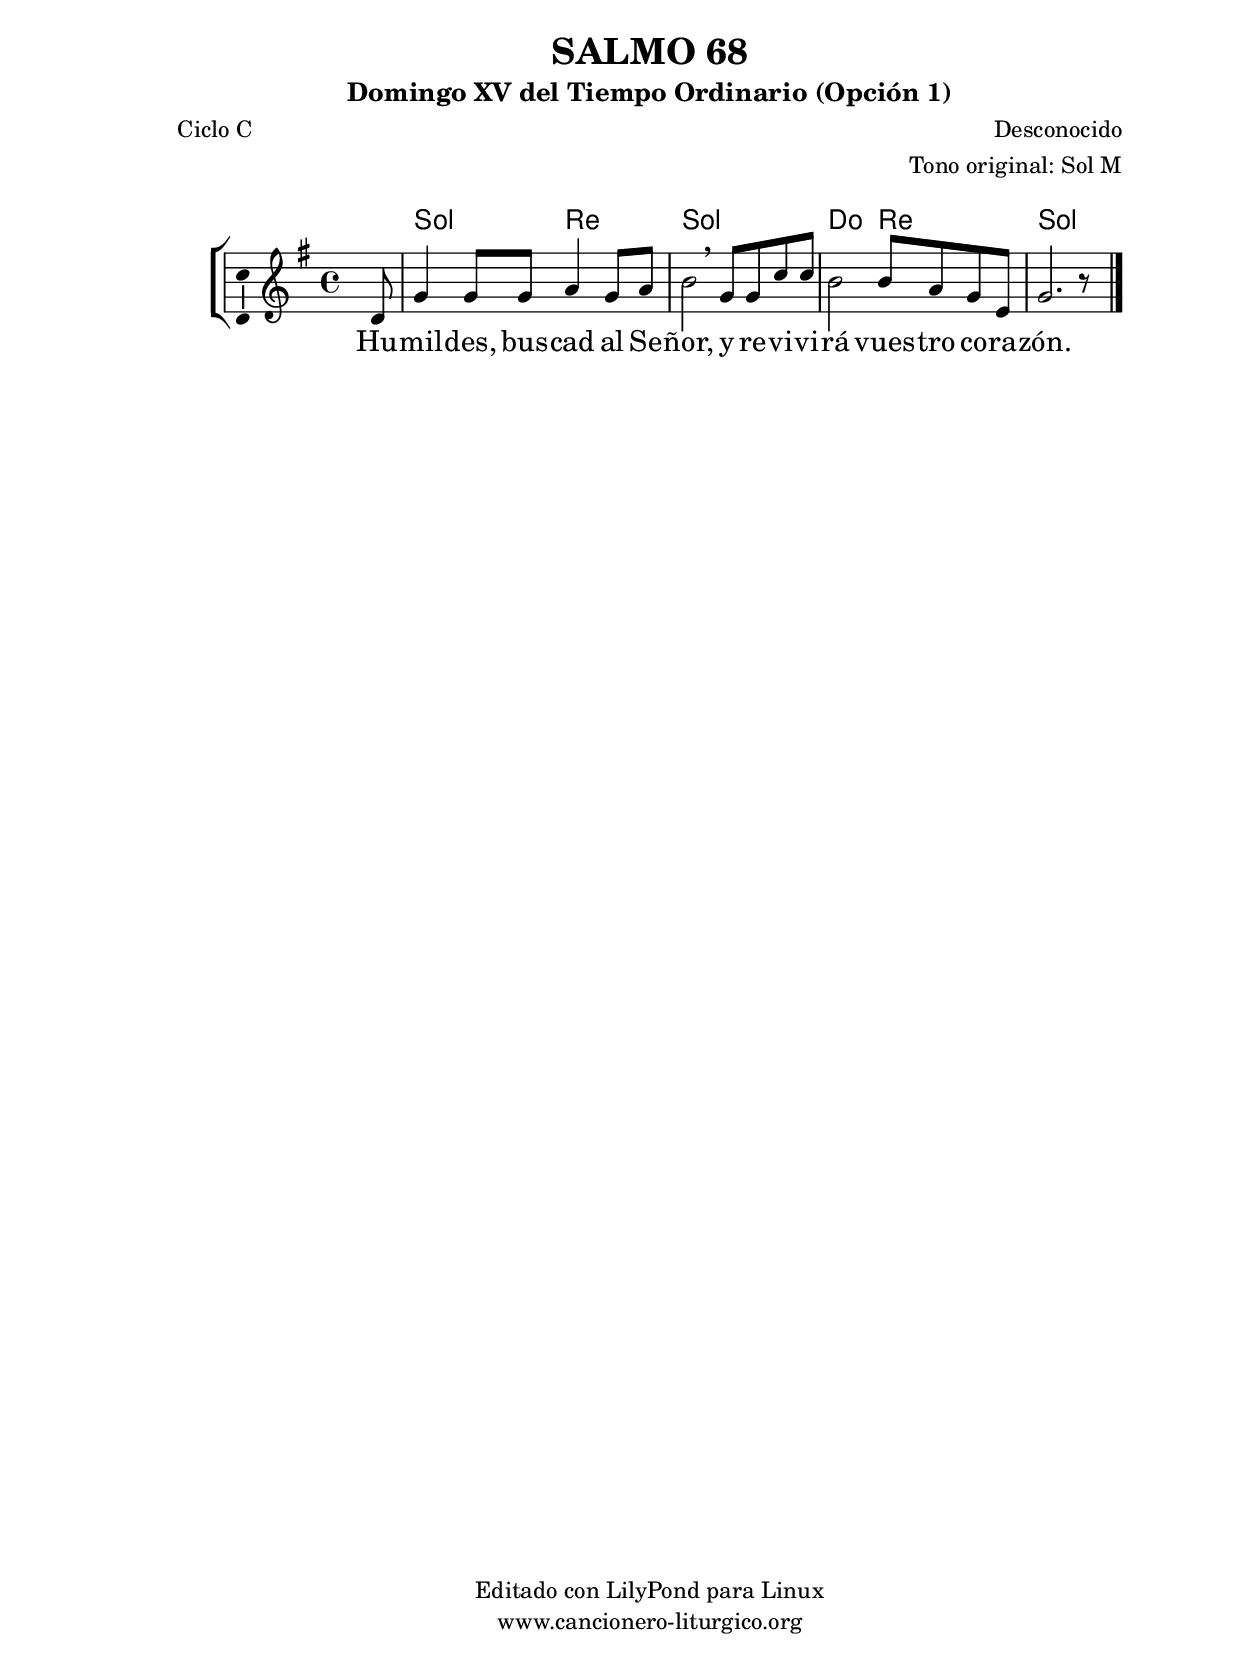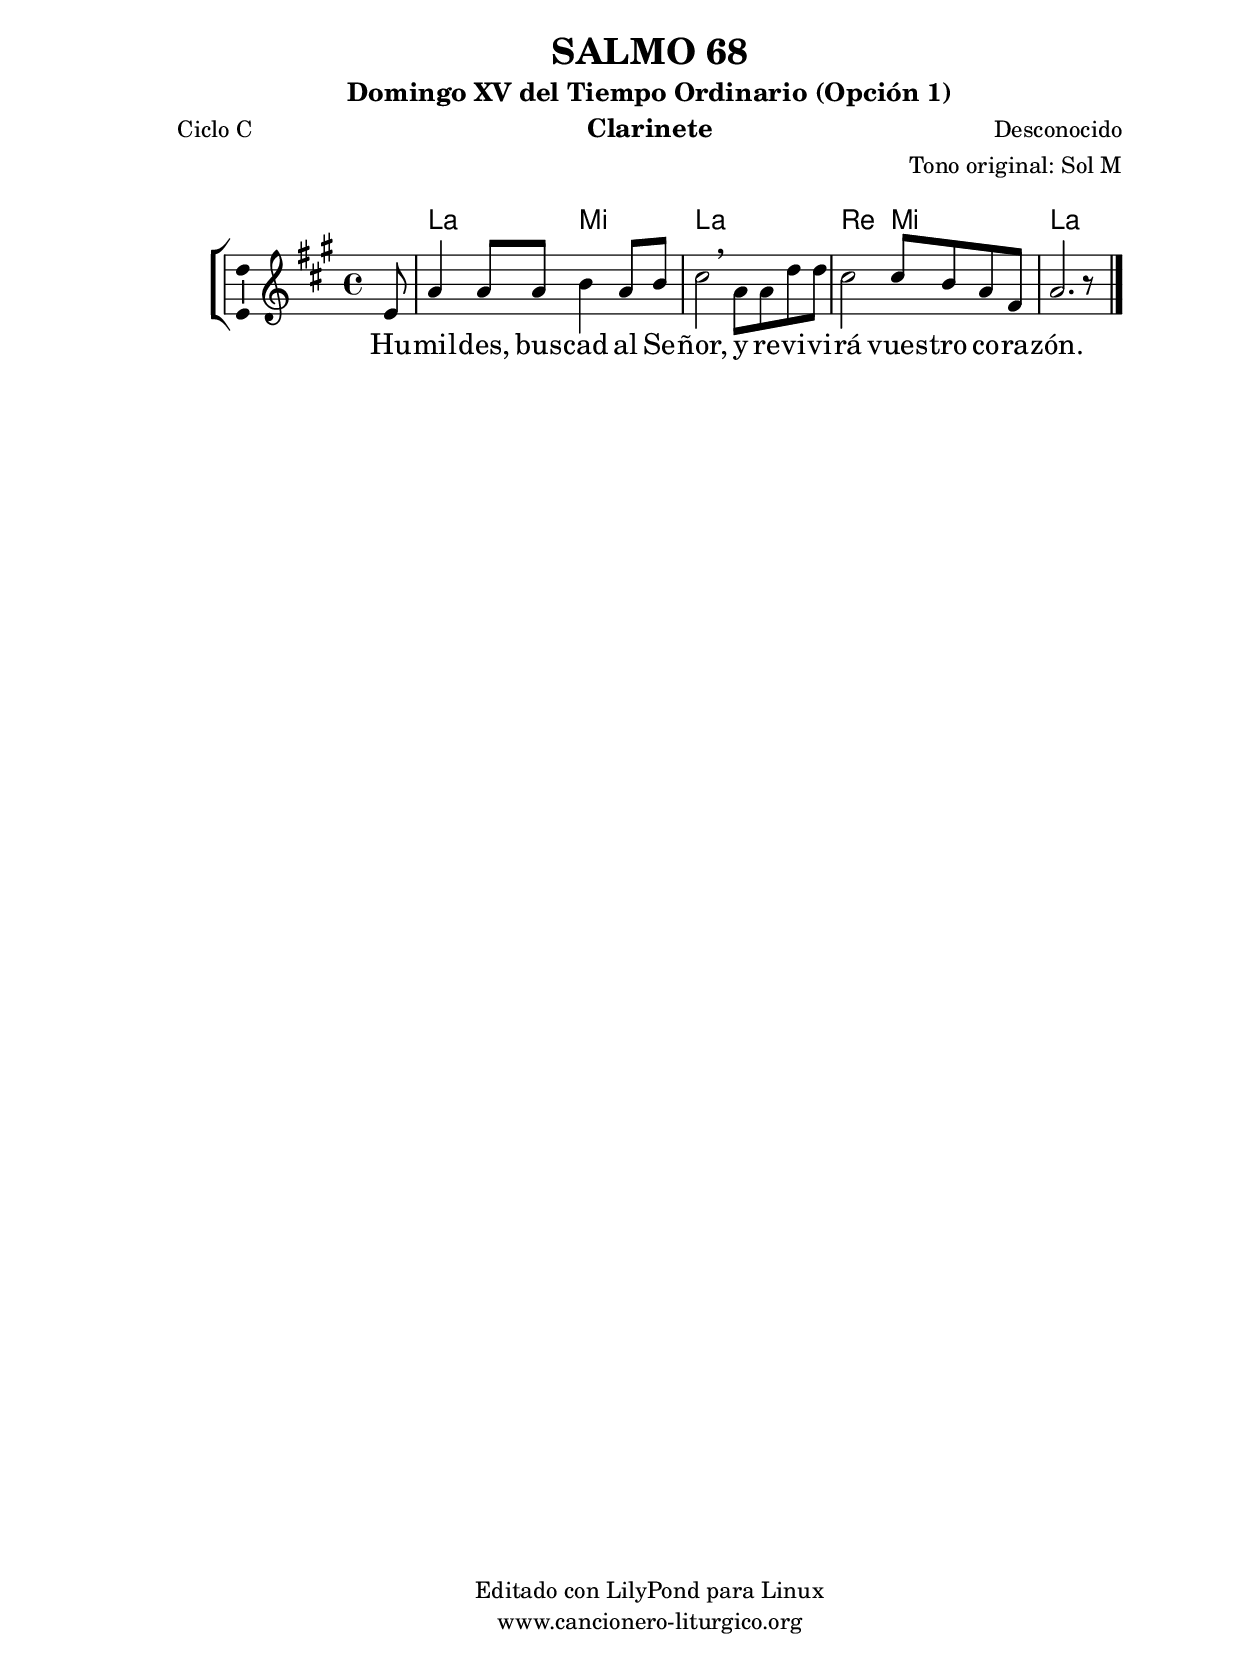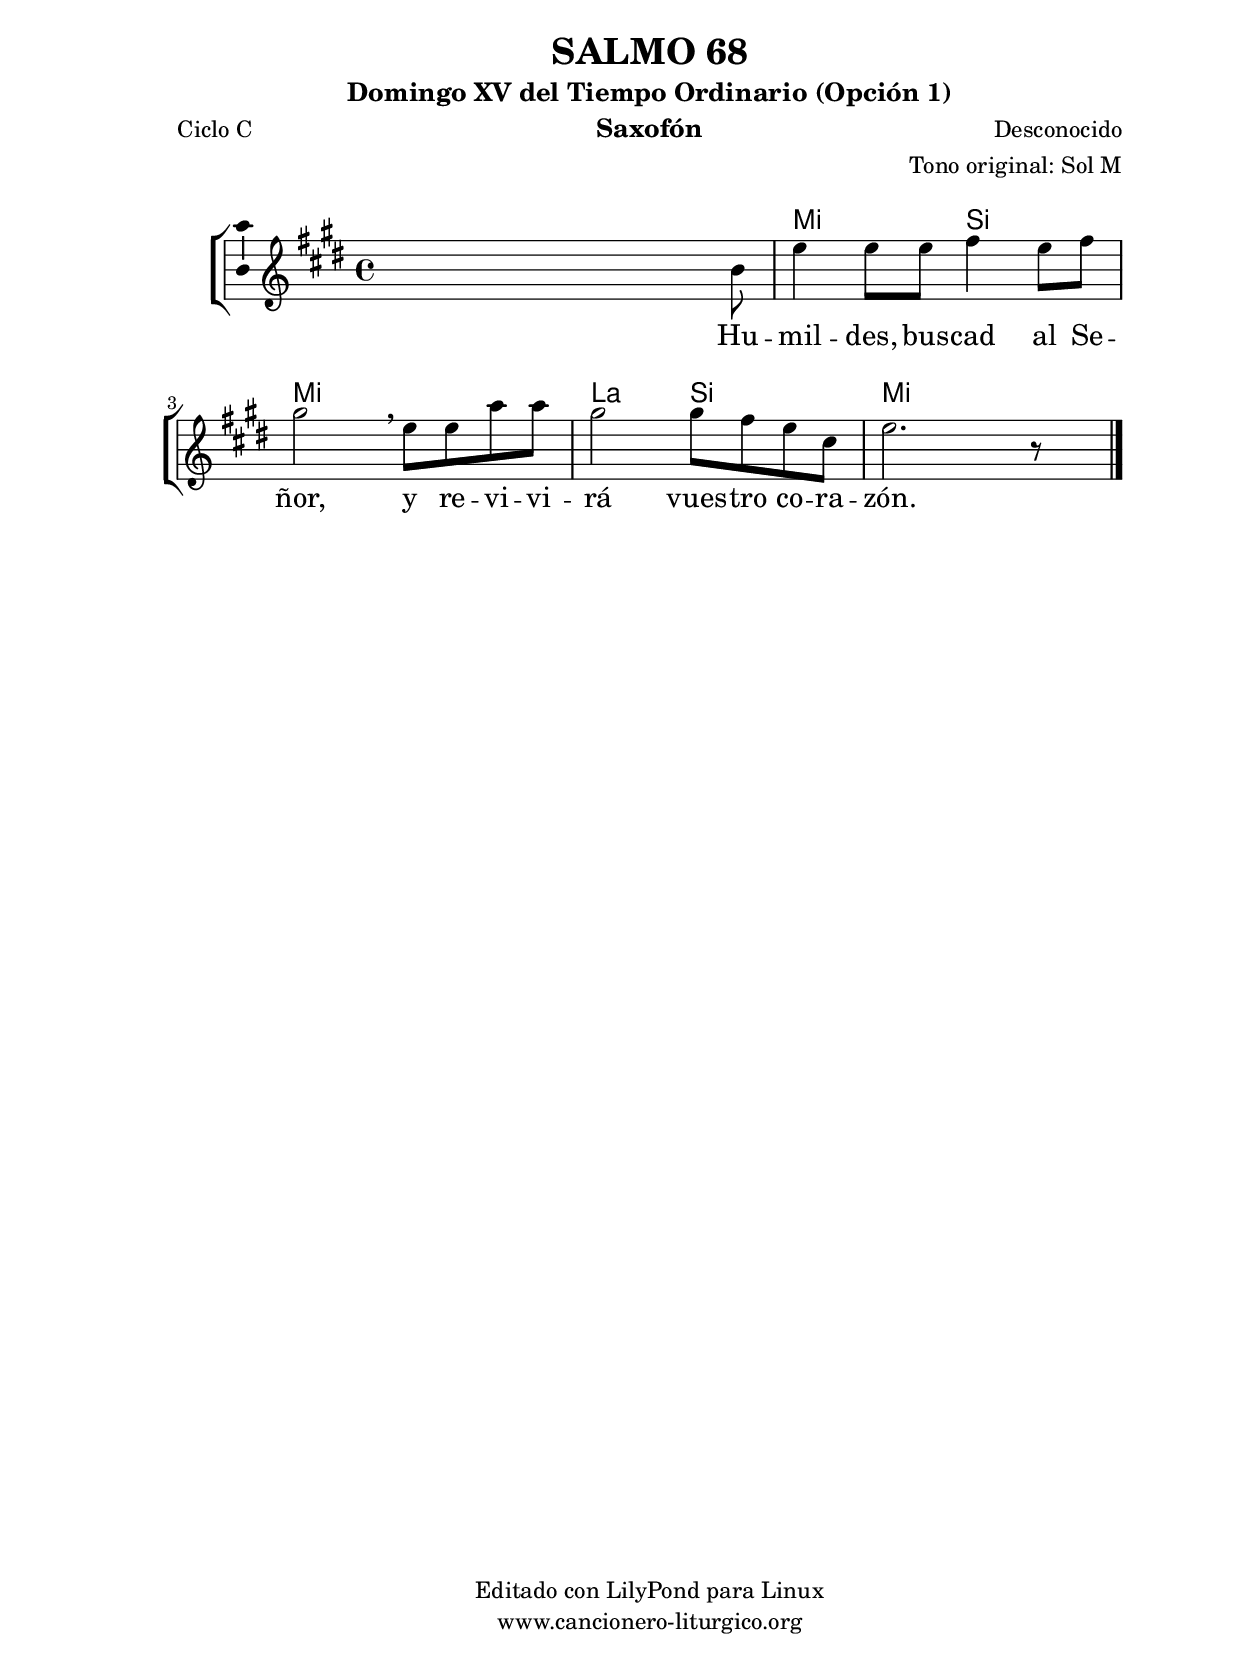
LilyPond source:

%
%para convertir .midi en .wav:
%timidity filename.midi -Ow -o finename.wav
%
%
%Para convertir de .wav a .mp3:
%lame -h -m j filename.wav
%
%
%para escuchar el midi:
%timidity nombrefichero.midi
%


%versión de lilypond para la que se ha escrito esta partitura:
\version "2.16.0"

	%Tamaño papel
	#(set-default-paper-size "a4")
	%Tamaño partitura
	#(set-global-staff-size 20)
	%No responde al pulsar sobre una nota
	#(ly:set-option 'point-and-click #f)

%parámetros del encabezamiento:
\header {
	title = "SALMO 68"
	subtitle = "Domingo XV del Tiempo Ordinario (Opción 1)"
	composer = "Desconocido"
	poet = "Ciclo C"
	meter = ""
	arranger = "Tono original: Sol M"
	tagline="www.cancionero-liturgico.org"
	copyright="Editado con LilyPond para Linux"
	tiempo = "Ordinario"
	usos = "Salmo"
	letra = "Humildes, buscad al Señor, y revivirá vuestro corazón."
	}

%parámetros asociados al papel:
\paper  {
	oddHeaderMarkup = \markup {\fill-line { \on-the-fly #not-first-page \fromproperty #'header:title \on-the-fly #not-first-page \fromproperty #'header:composer }}
	evenHeaderMarkup = \markup {\fill-line { \fromproperty #'header:composer \fromproperty #'header:title }}
	#(set-paper-size "a4")
	print-page-number = ##f
	first-page-number = 1
	print-first-page-number = ##f
%	head-separation = 3.0 \cm
	top-margin = 2.0 \cm
	bottom-margin = 0.5\cm
%%%	bottom-margin = -1.0\cm
	left-margin = 3.0 \cm
	line-width = 16.0 \cm 
	indent = 8\mm
	interscoreline = 2.\mm
	between-system-space = 15\mm
%	para que las partituras no llenen la hoja:
	ragged-bottom = ##t
%	idem para la última hoja:
	ragged-last-bottom = ##f
%	para que las partituras llenen el ancho del papel:
	ragged-last = ##f
	after-title-space = 2.5 \cm
%page-count=1
%system-count=8

	%Flexible Vertical Spacing
%	markup-markup-spacing =
%	#'((basic-distance . 15) (minimum-distance . 15) (padding . 3))
	markup-system-spacing =
	#'((basic-distance . 15) (minimum-distance . 15) (padding . 3))
	system-system-spacing =
	#'((basic-distance . 15) (minimum-distance . 15) (padding . 3))
	score-system-spacing =
	#'((basic-distance . 15) (minimum-distance . 15) (padding . 5))
%	top-system-spacing = % header
%	#'((basic-distance . 8) (minimum-distance . 0) (padding . 3))
%	top-markup-spacing =
%	#'((basic-distance . 20) (minimum-distance . 20) (padding . 3))
	last-bottom-spacing = % footer
	#'((basic-distance . 5) (minimum-distance . 5) (padding . 3))
%	score-markup-spacing =
%	#'((basic-distance . 16) (minimum-distance . 13) (padding . 3))

	}


%parámetros que afectan a toda la partitura:
global =  {
	%clave de sol (G):
	\clef G
	%armadura:
%	\transpose f e
	\key g \major
	\tempo 4=90
	\set Score.tempoHideNote = ##t
	}


acordes = {
	\italianChords
	\chordmode {
%	\transpose f e
{

s1
g2 d g s c d g s

	}
	}
}

melodia = 
%	\transpose f e
{
	\relative c'{

\time 4/4
s2 s4 s8 d8
g4 g8 g a4 g8 a
b2 \breathe g8 g c c
b2 b8 a g e
g2. r8 s8

	\bar "|."
	}
	}


texto = \lyricmode {
Hu -- mil -- des, bus -- cad al Se -- ñor,
y re -- vi -- vi -- rá vues -- tro co -- ra -- zón.
	}


acordesStaff = \context ChordNames = acordesStaff <<
	\set chordChanges = ##t
	\acordes
	>>


vozStaff = \context Voice = vozStaff
\with {\consists "Ambitus_engraver"}
<<
%	\set Staff.instrumentName = ""
%	\set Staff.shortInstrumentName = ""
%	\set Staff.midiInstrument = #"clarinet"
%	\set Staff.midiInstrument = #"cello"
%	\set Staff.midiInstrument = #"flute"
	\set Staff.midiInstrument = #"electric guitar (jazz)"
%	\set Staff.midiInstrument = #"english horn"
%	\set Staff.midiInstrument = #"violin"
%	\set Staff.midiInstrument = #"glockenspiel"
	\set Staff.midiMinimumVolume = #0.7
	\set Staff.midiMaximumVolume = #0.9
	\global
	\melodia
	>>


textoStaff = \context Lyrics = textoStaff <<
	\lyricsto vozStaff \texto
	>>

\book {
	\score {
		\context ChoirStaff {
			\override StaffGroup.SystemStartBracket #'collapse-height = #1
			\override Score.SystemStartBar #'collapse-height = #1
			<<
			\acordesStaff
			\vozStaff
			\textoStaff
			>>
			}
		\layout {
	    		\context {
				\Lyrics
				\override LyricText #'font-size = #2
				}
	   		 \context {
				\Score
				%fontSize = #3
				\override StaffSymbol #'staff-space = #(magstep +3)
				%\override Beam #'thickness = #0.55
				%\override SpacingSpanner #'spacing-increment = #1.0
				%\override Slur #'height-limit = #1.5
				}
			}
		}
	\score {
		\unfoldRepeats
		\context ChoirStaff {
			<<
			\acordesStaff
			\vozStaff
			>>
			}
		\midi {
	  		\context {
	  			\Score
				tempoWholesPerMinute = #(ly:make-moment 70 4)
				}
			}
		}
	}

%Partitura para clarinete
#(define output-suffix "C")
\book {
	\header{
		instrument = "Clarinete"
		}
	\score {
		\context ChoirStaff {
			\override StaffGroup.SystemStartBracket #'collapse-height = #1
			\override Score.SystemStartBar #'collapse-height = #1
\transpose c d
			<<
			\acordesStaff
			\vozStaff
			\textoStaff
			>>
			}
		\layout {
	    		\context {
				\Lyrics
				\override LyricText #'font-size = #2
				}
	   		 \context {
				\Score
				%fontSize = #3
				\override StaffSymbol #'staff-space = #(magstep +3)
				%\override Beam #'thickness = #0.55
				%\override SpacingSpanner #'spacing-increment = #1.0
				%\override Slur #'height-limit = #1.5
				}
			}
		}
	}

%Partitura para saxofón
#(define output-suffix "S")
\book {
	\header{
		instrument = "Saxofón"
		}
	\score {
		\context ChoirStaff {
			\override StaffGroup.SystemStartBracket #'collapse-height = #1
			\override Score.SystemStartBar #'collapse-height = #1
\transpose c a
			<<
			\acordesStaff
			\vozStaff
			\textoStaff
			>>
			}
		\layout {
	    		\context {
				\Lyrics
				\override LyricText #'font-size = #2
				}
	   		 \context {
				\Score
				%fontSize = #3
				\override StaffSymbol #'staff-space = #(magstep +3)
				%\override Beam #'thickness = #0.55
				%\override SpacingSpanner #'spacing-increment = #1.0
				%\override Slur #'height-limit = #1.5
				}
			}
		}
	}

